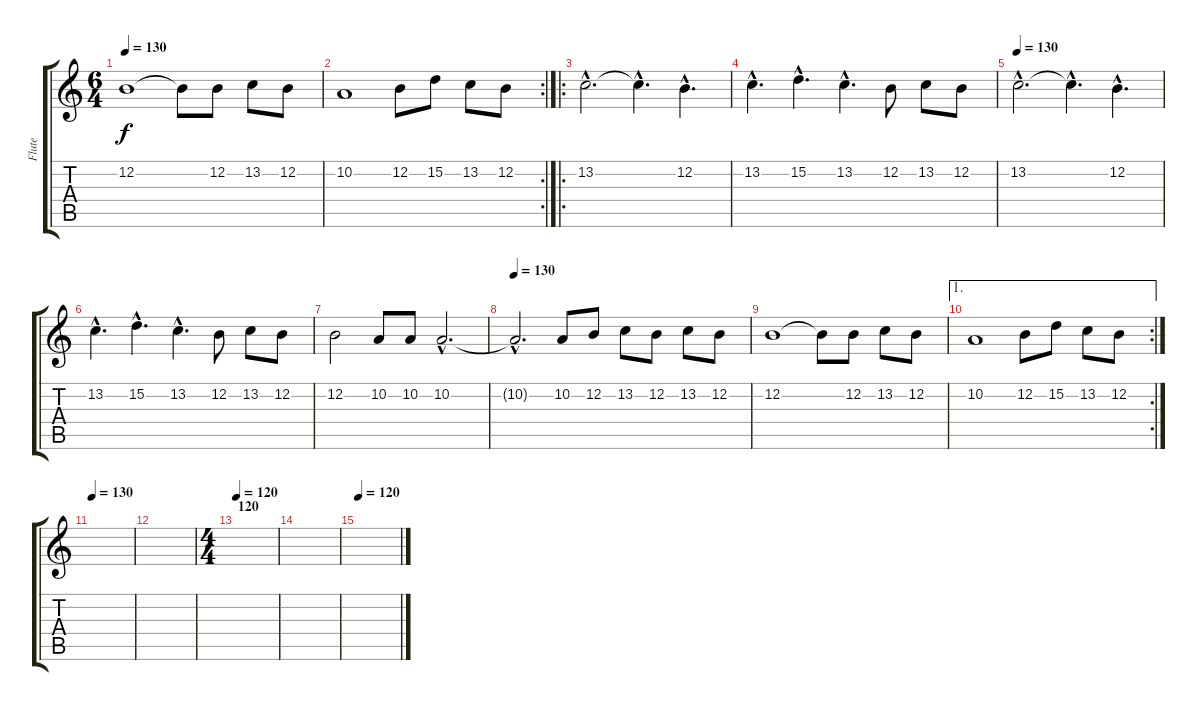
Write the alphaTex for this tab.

\track ("Flute" "Flute") {instrument flute}
\staff {score tabs}
\tuning (E4 B3 G3 D3 A2 E2) {hide}
\ts (6 4)
\tempo 130
\clef g2
\ks c
12.2.1{dy f} 12.2{t}.8 12.2.8 13.2.8 12.2.8 |
\rc 2
10.2.1 12.2.8 15.2.8 13.2.8 12.2.8 |
\ro
13.2{hac}.2{d volume 10} 13.2{hac t}.4{d} 12.2{hac}.4{d} |
13.2{hac}.4{d} 15.2{hac}.4{d} 13.2{hac}.4{d} 12.2.8 13.2.8 12.2.8 |
\tempo 130
13.2{hac}.2{d} 13.2{hac t}.4{d} 12.2{hac}.4{d} |
13.2{hac}.4{d} 15.2{hac}.4{d} 13.2{hac}.4{d} 12.2.8 13.2.8 12.2.8 |
12.2.2 10.2.8 10.2.8 10.2{hac}.2{d} |
\tempo 130
10.2{hac t}.2{d} 10.2.8 12.2.8 13.2.8 12.2.8 13.2.8 12.2.8 |
12.2.1 12.2{t}.8 12.2.8 13.2.8 12.2.8 |
\ae 1
\rc 2
10.2.1 12.2.8 15.2.8 13.2.8 12.2.8 |
\tempo 130
|
|
\ts (4 4)
\section ("" "120")
\tempo 120
|
|
\tempo 120
